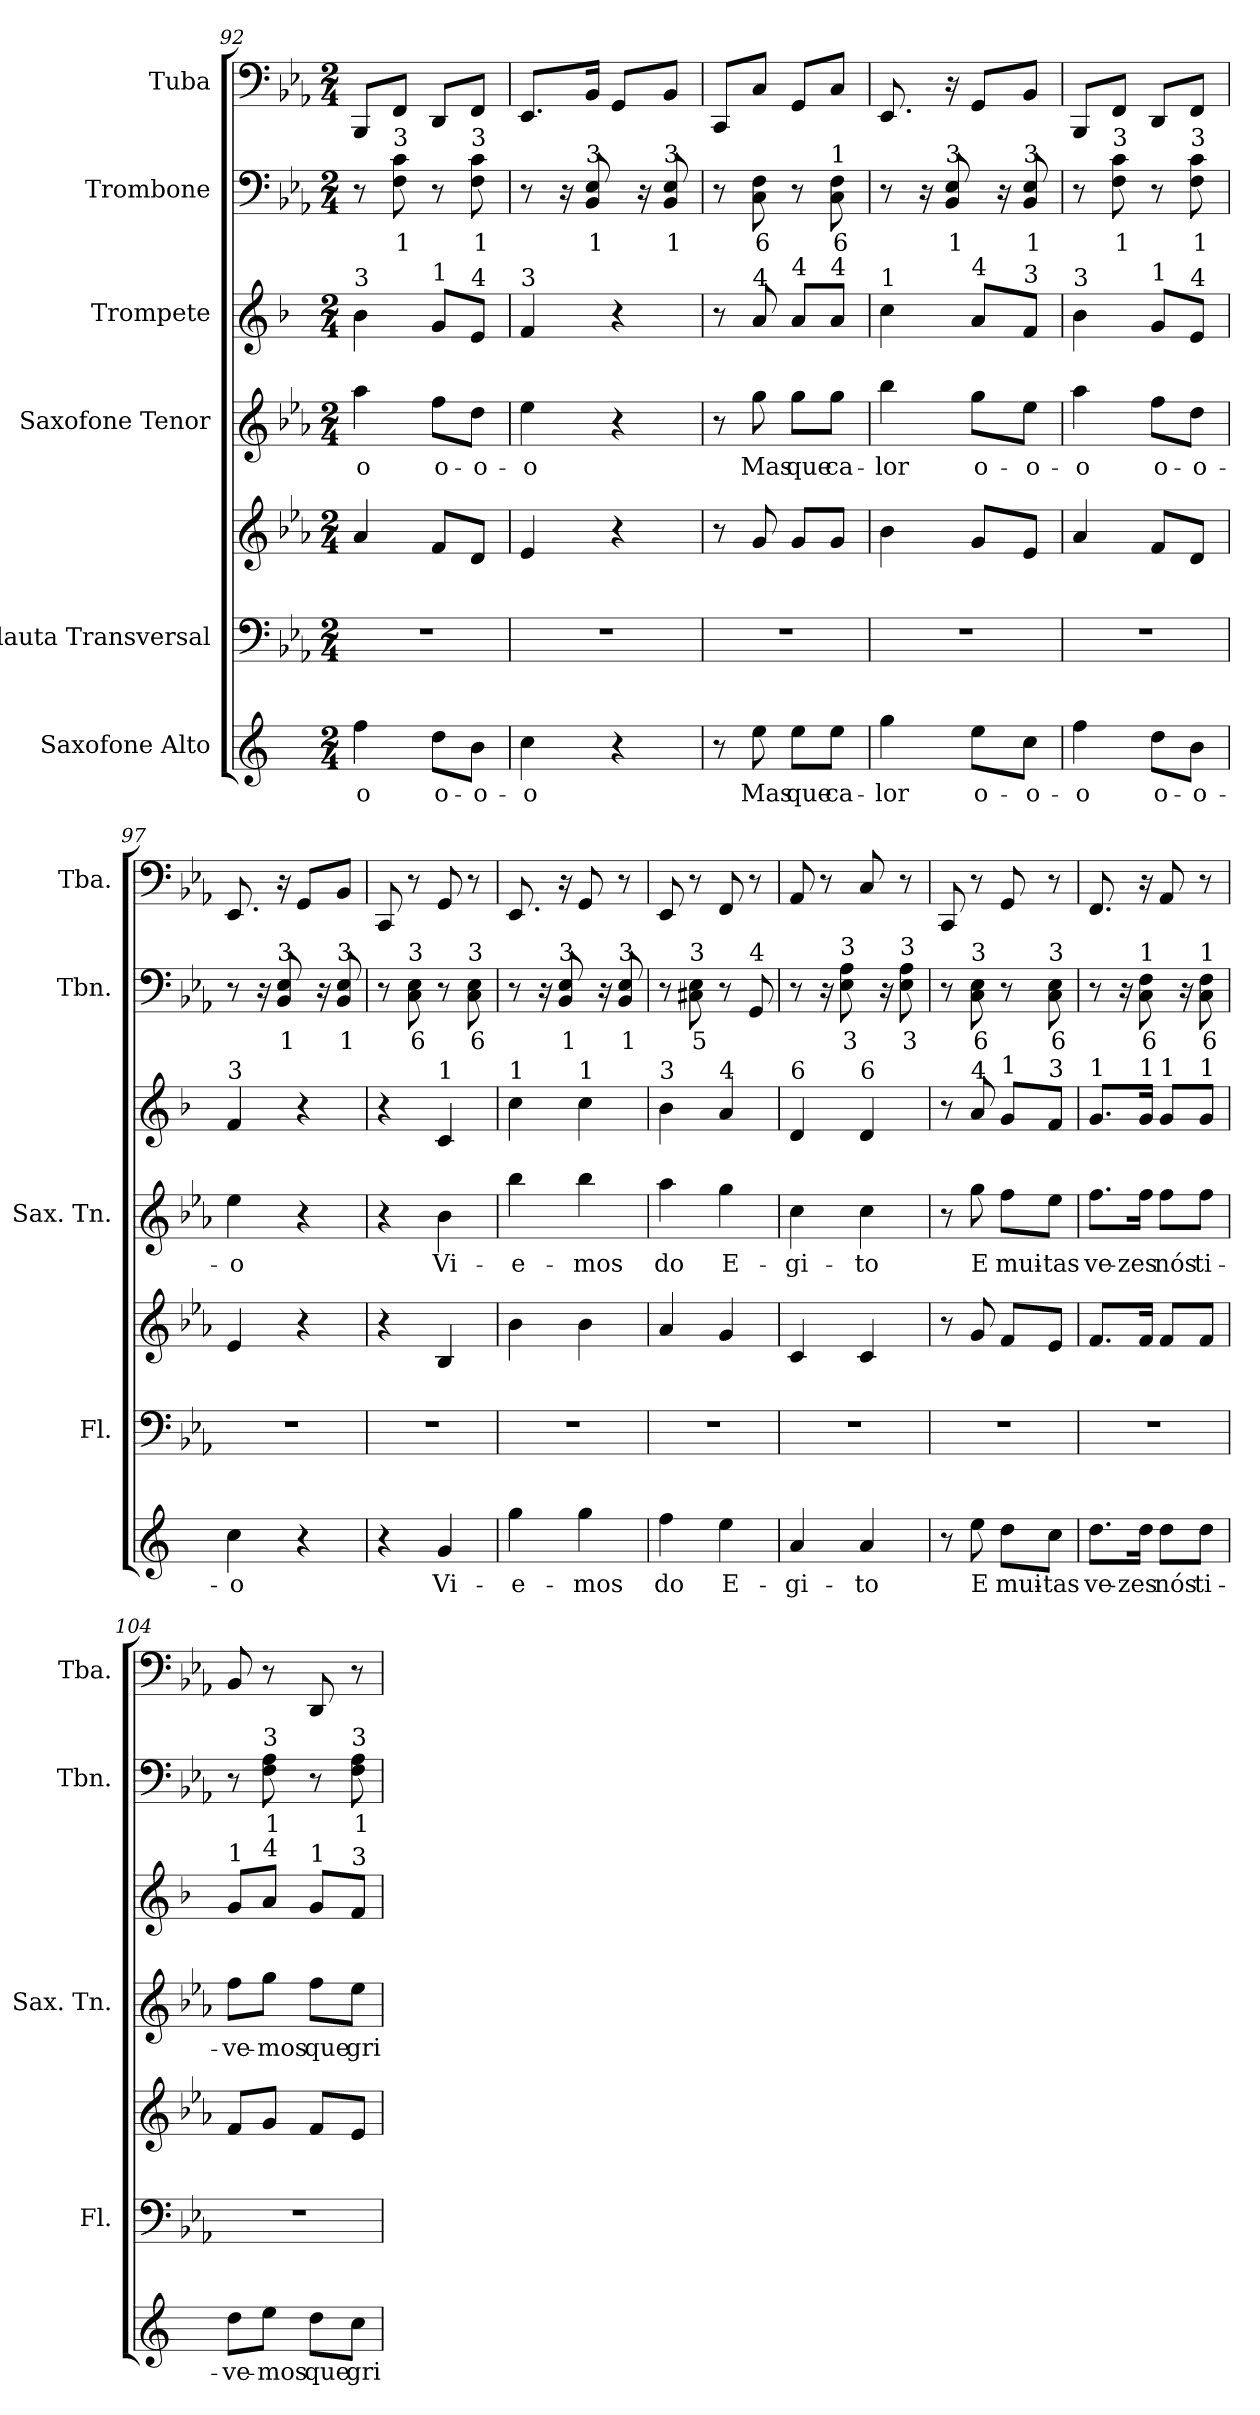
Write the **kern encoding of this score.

**kern	**text	**kern	**kern	**kern	**text	**kern	**kern	**text	**kern
*part6	*part6	*part5	*part5	*part4	*part4	*part3	*part2	*part2	*part1
*staff7	*staff7	*staff6	*staff5	*staff4	*staff4	*staff3	*staff2	*staff2	*staff1
*I"Saxofone Alto	*	*I"Flauta Transversal	*	*I"Saxofone Tenor	*	*I"Trompete	*I"Trombone	*	*I"Tuba
*	*	*I'Fl.	*	*I'Sax. Tn.	*	*	*I'Tbn.	*	*I'Tba.
*clefG2	*	*clefF4	*clefG2	*clefG2	*	*clefG2	*clefF4	*	*clefF4
*ITrd5c9	*	*	*	*ITrd8c14	*	*ITrd1c2	*	*	*
*k[b-e-a-]	*	*k[b-e-a-]	*k[b-e-a-]	*k[b-e-a-]	*	*k[b-e-a-]	*k[b-e-a-]	*	*k[b-e-a-]
*M2/4	*	*M2/4	*M2/4	*M2/4	*	*M2/4	*M2/4	*	*M2/4
=92	=92	=92	=92	=92	=92	=92	=92	=92	=92
!	!	!	!	!	!	!LO:TX:a:t=3	!	!	!
!	!LO:LY:b	!	!	!	!LO:LY:b	!	!	!	!
4a-\	-o	2r	4a-/	4a-\	-o	4a-\	8r	.	8BBB-/L
!	!	!	!	!	!	!	!LO:TX:a:t=3	!	!
!	!	!	!	!	!	!	!	!LO:LY:b	!
.	.	.	.	.	.	.	8F\ 8c\	1	8FF/J
!	!	!	!	!	!	!LO:TX:a:t=1	!	!	!
!	!LO:LY:b	!	!	!	!LO:LY:b	!	!	!	!
8f\L	o-	.	8f/L	8f\L	o-	8f/L	8r	.	8DD/L
!	!	!	!	!	!	!	!LO:TX:a:t=3	!	!
!	!	!	!	!	!	!LO:TX:a:t=4	!	!	!
!	!LO:LY:b	!	!	!	!LO:LY:b	!	!	!LO:LY:b	!
8d\J	-o-	.	8d/J	8d\J	-o-	8d/J	8F\ 8c\	1	8FF/J
=93	=93	=93	=93	=93	=93	=93	=93	=93	=93
!	!	!	!	!	!	!LO:TX:a:t=3	!	!	!
!	!LO:LY:b	!	!	!	!LO:LY:b	!	!	!	!
4e-\	-o	2r	4e-/	4e-\	-o	4e-/	8r	.	8.EE-/L
.	.	.	.	.	.	.	16r	.	.
!	!	!	!	!	!	!	!LO:TX:a:t=3	!	!
!	!	!	!	!	!	!	!	!LO:LY:b	!
.	.	.	.	.	.	.	8BB-/ 8E-/	1	16BB-/Jk
4r	.	.	4r	4r	.	4r	.	.	8GG/L
.	.	.	.	.	.	.	16r	.	.
!	!	!	!	!	!	!	!LO:TX:a:t=3	!	!
!	!	!	!	!	!	!	!	!LO:LY:b	!
.	.	.	.	.	.	.	8BB-/ 8E-/	1	8BB-/J
=94	=94	=94	=94	=94	=94	=94	=94	=94	=94
8r	.	2r	8r	8r	.	8r	8r	.	8CC/L
!	!	!	!	!	!	!LO:TX:a:t=4	!	!	!
!	!LO:LY:b	!	!	!	!LO:LY:b	!	!	!LO:LY:b	!
8g\	Mas	.	8g/	8g\	Mas	8g/	8C\ 8F\	6	8C/J
!	!	!	!	!	!	!LO:TX:a:t=4	!	!	!
!	!LO:LY:b	!	!	!	!LO:LY:b	!	!	!	!
8g\L	que	.	8g/L	8g\L	que	8g/L	8r	.	8GG/L
!	!	!	!	!	!	!	!LO:TX:a:t=1	!	!
!	!	!	!	!	!	!LO:TX:a:t=4	!	!	!
!	!LO:LY:b	!	!	!	!LO:LY:b	!	!	!LO:LY:b	!
8g\J	ca-	.	8g/J	8g\J	ca-	8g/J	8C\ 8F\	6	8C/J
=95	=95	=95	=95	=95	=95	=95	=95	=95	=95
!	!	!	!	!	!	!LO:TX:a:t=1	!	!	!
!	!LO:LY:b	!	!	!	!LO:LY:b	!	!	!	!
4b-\	-lor	2r	4b-\	4b-\	-lor	4b-\	8r	.	8.EE-/
.	.	.	.	.	.	.	16r	.	.
!	!	!	!	!	!	!	!LO:TX:a:t=3	!	!
!	!	!	!	!	!	!	!	!LO:LY:b	!
.	.	.	.	.	.	.	8BB-/ 8E-/	1	16r
!	!	!	!	!	!	!LO:TX:a:t=4	!	!	!
!	!LO:LY:b	!	!	!	!LO:LY:b	!	!	!	!
8g\L	o-	.	8g/L	8g\L	o-	8g/L	.	.	8GG/L
.	.	.	.	.	.	.	16r	.	.
!	!	!	!	!	!	!	!LO:TX:a:t=3	!	!
!	!	!	!	!	!	!LO:TX:a:t=3	!	!	!
!	!LO:LY:b	!	!	!	!LO:LY:b	!	!	!LO:LY:b	!
8e-\J	-o-	.	8e-/J	8e-\J	-o-	8e-/J	8BB-/ 8E-/	1	8BB-/J
!!LO:PB:g=z
=96	=96	=96	=96	=96	=96	=96	=96	=96	=96
!	!	!	!	!	!	!LO:TX:a:t=3	!	!	!
!	!LO:LY:b	!	!	!	!LO:LY:b	!	!	!	!
4a-\	-o	2r	4a-/	4a-\	-o	4a-\	8r	.	8BBB-/L
!	!	!	!	!	!	!	!LO:TX:a:t=3	!	!
!	!	!	!	!	!	!	!	!LO:LY:b	!
.	.	.	.	.	.	.	8F\ 8c\	1	8FF/J
!	!	!	!	!	!	!LO:TX:a:t=1	!	!	!
!	!LO:LY:b	!	!	!	!LO:LY:b	!	!	!	!
8f\L	o-	.	8f/L	8f\L	o-	8f/L	8r	.	8DD/L
!	!	!	!	!	!	!	!LO:TX:a:t=3	!	!
!	!	!	!	!	!	!LO:TX:a:t=4	!	!	!
!	!LO:LY:b	!	!	!	!LO:LY:b	!	!	!LO:LY:b	!
8d\J	-o-	.	8d/J	8d\J	-o-	8d/J	8F\ 8c\	1	8FF/J
=97	=97	=97	=97	=97	=97	=97	=97	=97	=97
!	!	!	!	!	!	!LO:TX:a:t=3	!	!	!
!	!LO:LY:b	!	!	!	!LO:LY:b	!	!	!	!
4e-\	-o	2r	4e-/	4e-\	-o	4e-/	8r	.	8.EE-/
.	.	.	.	.	.	.	16r	.	.
!	!	!	!	!	!	!	!LO:TX:a:t=3	!	!
!	!	!	!	!	!	!	!	!LO:LY:b	!
.	.	.	.	.	.	.	8BB-/ 8E-/	1	16r
4r	.	.	4r	4r	.	4r	.	.	8GG/L
.	.	.	.	.	.	.	16r	.	.
!	!	!	!	!	!	!	!LO:TX:a:t=3	!	!
!	!	!	!	!	!	!	!	!LO:LY:b	!
.	.	.	.	.	.	.	8BB-/ 8E-/	1	8BB-/J
=98	=98	=98	=98	=98	=98	=98	=98	=98	=98
4r	.	2r	4r	4r	.	4r	8r	.	8CC/
!	!	!	!	!	!	!	!LO:TX:a:t=3	!	!
!	!	!	!	!	!	!	!	!LO:LY:b	!
.	.	.	.	.	.	.	8C\ 8E-\	6	8r
!	!	!	!	!	!	!LO:TX:a:t=1	!	!	!
!	!LO:LY:b	!	!	!	!LO:LY:b	!	!	!	!
4B-/	Vi-	.	4B-/	4B-\	Vi-	4B-/	8r	.	8GG/
!	!	!	!	!	!	!	!LO:TX:a:t=3	!	!
!	!	!	!	!	!	!	!	!LO:LY:b	!
.	.	.	.	.	.	.	8C\ 8E-\	6	8r
=99	=99	=99	=99	=99	=99	=99	=99	=99	=99
!	!	!	!	!	!	!LO:TX:a:t=1	!	!	!
!	!LO:LY:b	!	!	!	!LO:LY:b	!	!	!	!
4b-\	-e-	2r	4b-\	4b-\	-e-	4b-\	8r	.	8.EE-/
.	.	.	.	.	.	.	16r	.	.
!	!	!	!	!	!	!	!LO:TX:a:t=3	!	!
!	!	!	!	!	!	!	!	!LO:LY:b	!
.	.	.	.	.	.	.	8BB-/ 8E-/	1	16r
!	!	!	!	!	!	!LO:TX:a:t=1	!	!	!
!	!LO:LY:b	!	!	!	!LO:LY:b	!	!	!	!
4b-\	-mos	.	4b-\	4b-\	-mos	4b-\	.	.	8GG/
.	.	.	.	.	.	.	16r	.	.
!	!	!	!	!	!	!	!LO:TX:a:t=3	!	!
!	!	!	!	!	!	!	!	!LO:LY:b	!
.	.	.	.	.	.	.	8BB-/ 8E-/	1	8r
=100	=100	=100	=100	=100	=100	=100	=100	=100	=100
!	!	!	!	!	!	!LO:TX:a:t=3	!	!	!
!	!LO:LY:b	!	!	!	!LO:LY:b	!	!	!	!
4a-\	do	2r	4a-/	4a-\	do	4a-\	8r	.	8EE-/
!	!	!	!	!	!	!	!LO:TX:a:t=3	!	!
!	!	!	!	!	!	!	!	!LO:LY:b	!
.	.	.	.	.	.	.	8C#X\ 8E-\	5	8r
!	!	!	!	!	!	!LO:TX:a:t=4	!	!	!
!	!LO:LY:b	!	!	!	!LO:LY:b	!	!	!	!
4g\	E-	.	4g/	4g\	E-	4g/	8r	.	8FF/
!	!	!	!	!	!	!	!LO:TX:a:t=4	!	!
.	.	.	.	.	.	.	8GG/	.	8r
=101	=101	=101	=101	=101	=101	=101	=101	=101	=101
!	!	!	!	!	!	!LO:TX:a:t=6	!	!	!
!	!LO:LY:b	!	!	!	!LO:LY:b	!	!	!	!
4c/	-gi-	2r	4c/	4c\	-gi-	4c/	8r	.	8AA-/
.	.	.	.	.	.	.	16r	.	8r
!	!	!	!	!	!	!	!LO:TX:a:t=3	!	!
!	!	!	!	!	!	!	!	!LO:LY:b	!
.	.	.	.	.	.	.	8E-\ 8A-\	3	.
!	!	!	!	!	!	!LO:TX:a:t=6	!	!	!
!	!LO:LY:b	!	!	!	!LO:LY:b	!	!	!	!
4c/	-to	.	4c/	4c\	-to	4c/	.	.	8C/
.	.	.	.	.	.	.	16r	.	.
!	!	!	!	!	!	!	!LO:TX:a:t=3	!	!
!	!	!	!	!	!	!	!	!LO:LY:b	!
.	.	.	.	.	.	.	8E-\ 8A-\	3	8r
!!LO:PB:g=z
=102	=102	=102	=102	=102	=102	=102	=102	=102	=102
8r	.	2r	8r	8r	.	8r	8r	.	8CC/
!	!	!	!	!	!	!	!LO:TX:a:t=3	!	!
!	!	!	!	!	!	!LO:TX:a:t=4	!	!	!
!	!LO:LY:b	!	!	!	!LO:LY:b	!	!	!LO:LY:b	!
8g\	E	.	8g/	8g\	E	8g/	8C\ 8E-\	6	8r
!	!	!	!	!	!	!LO:TX:a:t=1	!	!	!
!	!LO:LY:b	!	!	!	!LO:LY:b	!	!	!	!
8f\L	mui-	.	8f/L	8f\L	mui-	8f/L	8r	.	8GG/
!	!	!	!	!	!	!	!LO:TX:a:t=3	!	!
!	!	!	!	!	!	!LO:TX:a:t=3	!	!	!
!	!LO:LY:b	!	!	!	!LO:LY:b	!	!	!LO:LY:b	!
8e-\J	-tas	.	8e-/J	8e-\J	-tas	8e-/J	8C\ 8E-\	6	8r
=103	=103	=103	=103	=103	=103	=103	=103	=103	=103
!	!	!	!	!	!	!LO:TX:a:t=1	!	!	!
!	!LO:LY:b	!	!	!	!LO:LY:b	!	!	!	!
8.f\L	ve-	2r	8.f/L	8.f\L	ve-	8.f/L	8r	.	8.FF/
.	.	.	.	.	.	.	16r	.	.
!	!	!	!	!	!	!	!LO:TX:a:t=1	!	!
!	!	!	!	!	!	!LO:TX:a:t=1	!	!	!
!	!LO:LY:b	!	!	!	!LO:LY:b	!	!	!LO:LY:b	!
16f\Jk	-zes	.	16f/Jk	16f\Jk	-zes	16f/Jk	8C\ 8F\	6	16r
!	!	!	!	!	!	!LO:TX:a:t=1	!	!	!
!	!LO:LY:b	!	!	!	!LO:LY:b	!	!	!	!
8f\L	nós	.	8f/L	8f\L	nós	8f/L	.	.	8AA-/
.	.	.	.	.	.	.	16r	.	.
!	!	!	!	!	!	!	!LO:TX:a:t=1	!	!
!	!	!	!	!	!	!LO:TX:a:t=1	!	!	!
!	!LO:LY:b	!	!	!	!LO:LY:b	!	!	!LO:LY:b	!
8f\J	ti-	.	8f/J	8f\J	ti-	8f/J	8C\ 8F\	6	8r
=104	=104	=104	=104	=104	=104	=104	=104	=104	=104
!	!	!	!	!	!	!LO:TX:a:t=1	!	!	!
!	!LO:LY:b	!	!	!	!LO:LY:b	!	!	!	!
8f\L	-ve-	2r	8f/L	8f\L	-ve-	8f/L	8r	.	8BB-/
!	!	!	!	!	!	!	!LO:TX:a:t=3	!	!
!	!	!	!	!	!	!LO:TX:a:t=4	!	!	!
!	!LO:LY:b	!	!	!	!LO:LY:b	!	!	!LO:LY:b	!
8g\J	-mos	.	8g/J	8g\J	-mos	8g/J	8F\ 8A-\	1	8r
!	!	!	!	!	!	!LO:TX:a:t=1	!	!	!
!	!LO:LY:b	!	!	!	!LO:LY:b	!	!	!	!
8f\L	que	.	8f/L	8f\L	que	8f/L	8r	.	8DD/
!	!	!	!	!	!	!	!LO:TX:a:t=3	!	!
!	!	!	!	!	!	!LO:TX:a:t=3	!	!	!
!	!LO:LY:b	!	!	!	!LO:LY:b	!	!	!LO:LY:b	!
8e-\J	gri-	.	8e-/J	8e-\J	gri-	8e-/J	8F\ 8A-\	1	8r
=	=	=	=	=	=	=	=	=	=
*-	*-	*-	*-	*-	*-	*-	*-	*-	*-
